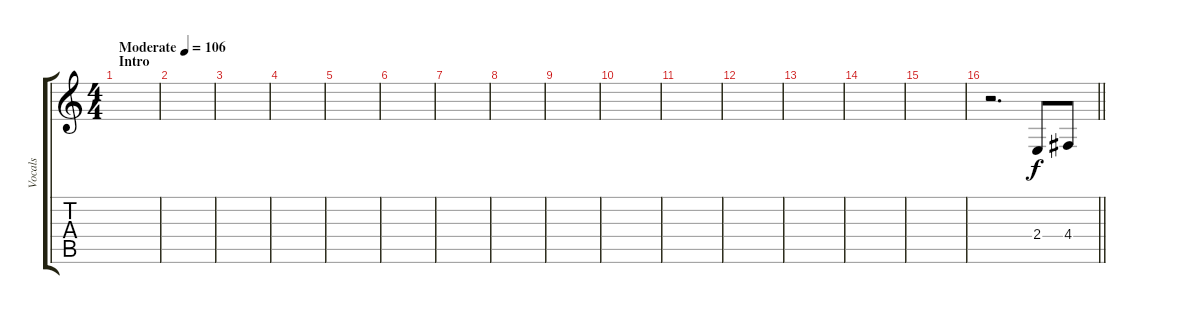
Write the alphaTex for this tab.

\track ("Vocals" "Vocals") {instrument lead1square}
\staff {score tabs}
\tuning (E4 B3 G3 D3 A2 E2) {hide}
\ts (4 4)
\section ("" "Intro")
\tempo (106 "Moderate")
\clef g2
\ks c
|
|
|
|
|
|
|
|
|
|
|
|
|
|
|
\barLineRight lightlight
r.2{d} 2.4.8 4.4.8
